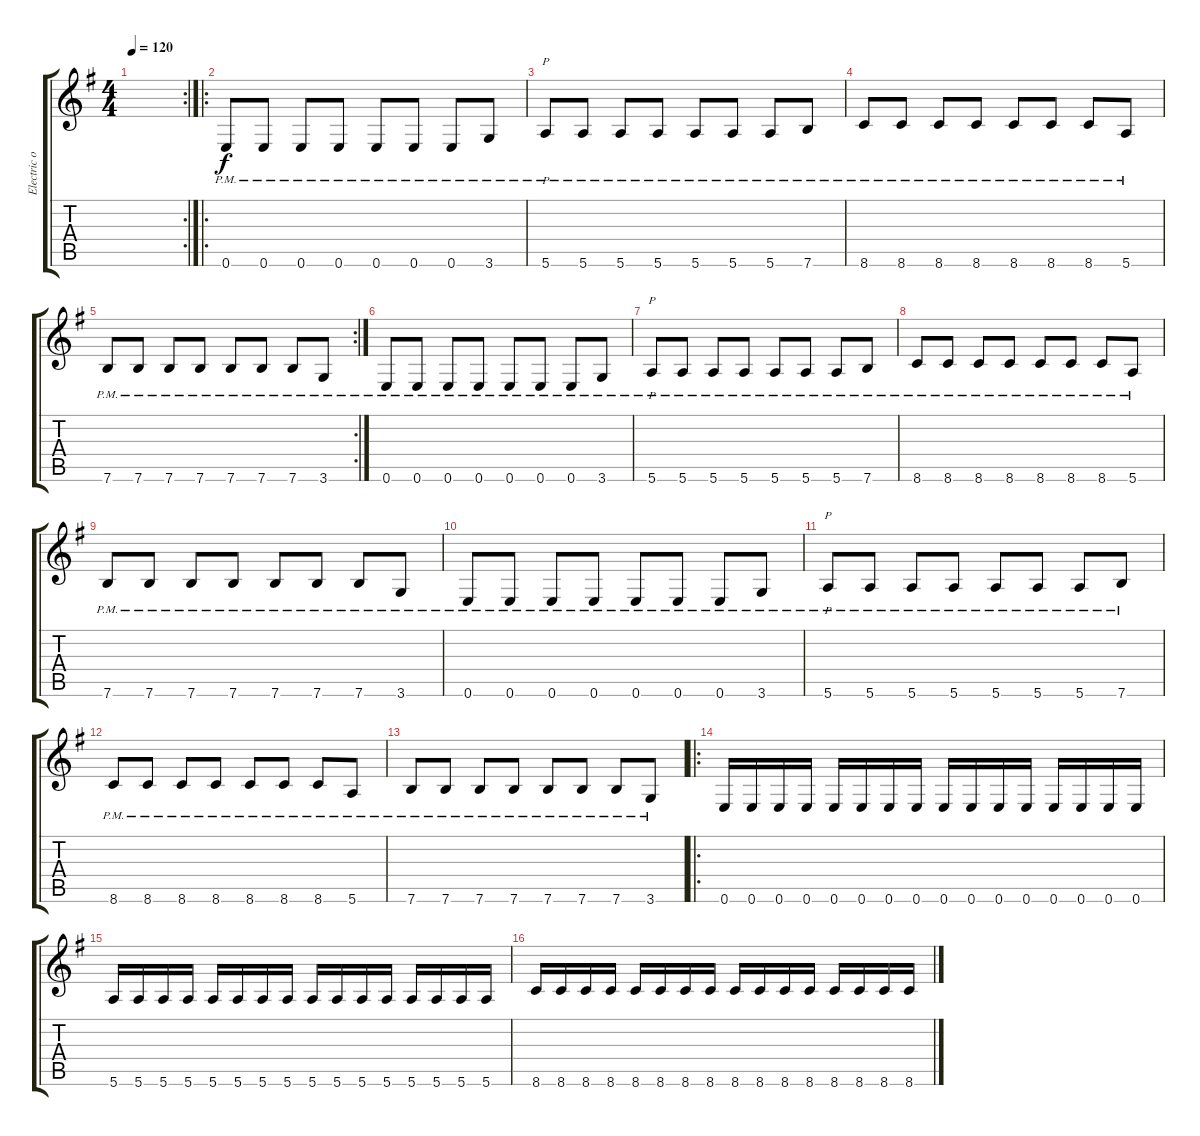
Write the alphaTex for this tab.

\track ("Electric overdriven guitar" "Electric o") {instrument overdrivenguitar}
\staff {score tabs}
\tuning (E4 B3 G3 D3 A2 E2) {hide}
\rc 2
\ts (4 4)
\tempo 120
\clef g2
\ks eminor
|
\ro
0.6{pm}.8 0.6{pm}.8 0.6{pm}.8 0.6{pm}.8 0.6{pm}.8 0.6{pm}.8 0.6{pm}.8 3.6{pm}.8 |
5.6{pm}.8{p} 5.6{pm}.8 5.6{pm}.8 5.6{pm}.8 5.6{pm}.8 5.6{pm}.8 5.6{pm}.8 7.6{pm}.8 |
8.6{pm}.8 8.6{pm}.8 8.6{pm}.8 8.6{pm}.8 8.6{pm}.8 8.6{pm}.8 8.6{pm}.8 5.6{pm}.8 |
\rc 2
7.6{pm}.8 7.6{pm}.8 7.6{pm}.8 7.6{pm}.8 7.6{pm}.8 7.6{pm}.8 7.6{pm}.8 3.6{pm}.8 |
0.6{pm}.8 0.6{pm}.8 0.6{pm}.8 0.6{pm}.8 0.6{pm}.8 0.6{pm}.8 0.6{pm}.8 3.6{pm}.8 |
5.6{pm}.8{p} 5.6{pm}.8 5.6{pm}.8 5.6{pm}.8 5.6{pm}.8 5.6{pm}.8 5.6{pm}.8 7.6{pm}.8 |
8.6{pm}.8 8.6{pm}.8 8.6{pm}.8 8.6{pm}.8 8.6{pm}.8 8.6{pm}.8 8.6{pm}.8 5.6{pm}.8 |
7.6{pm}.8 7.6{pm}.8 7.6{pm}.8 7.6{pm}.8 7.6{pm}.8 7.6{pm}.8 7.6{pm}.8 3.6{pm}.8 |
0.6{pm}.8 0.6{pm}.8 0.6{pm}.8 0.6{pm}.8 0.6{pm}.8 0.6{pm}.8 0.6{pm}.8 3.6{pm}.8 |
5.6{pm}.8{p} 5.6{pm}.8 5.6{pm}.8 5.6{pm}.8 5.6{pm}.8 5.6{pm}.8 5.6{pm}.8 7.6{pm}.8 |
8.6{pm}.8 8.6{pm}.8 8.6{pm}.8 8.6{pm}.8 8.6{pm}.8 8.6{pm}.8 8.6{pm}.8 5.6{pm}.8 |
7.6{pm}.8 7.6{pm}.8 7.6{pm}.8 7.6{pm}.8 7.6{pm}.8 7.6{pm}.8 7.6{pm}.8 3.6{pm}.8 |
\ro
0.6.16 0.6.16 0.6.16 0.6.16 0.6.16 0.6.16 0.6.16 0.6.16 0.6.16 0.6.16 0.6.16 0.6.16 0.6.16 0.6.16 0.6.16 0.6.16 |
5.6.16 5.6.16 5.6.16 5.6.16 5.6.16 5.6.16 5.6.16 5.6.16 5.6.16 5.6.16 5.6.16 5.6.16 5.6.16 5.6.16 5.6.16 5.6.16 |
8.6.16 8.6.16 8.6.16 8.6.16 8.6.16 8.6.16 8.6.16 8.6.16 8.6.16 8.6.16 8.6.16 8.6.16 8.6.16 8.6.16 8.6.16 8.6.16
